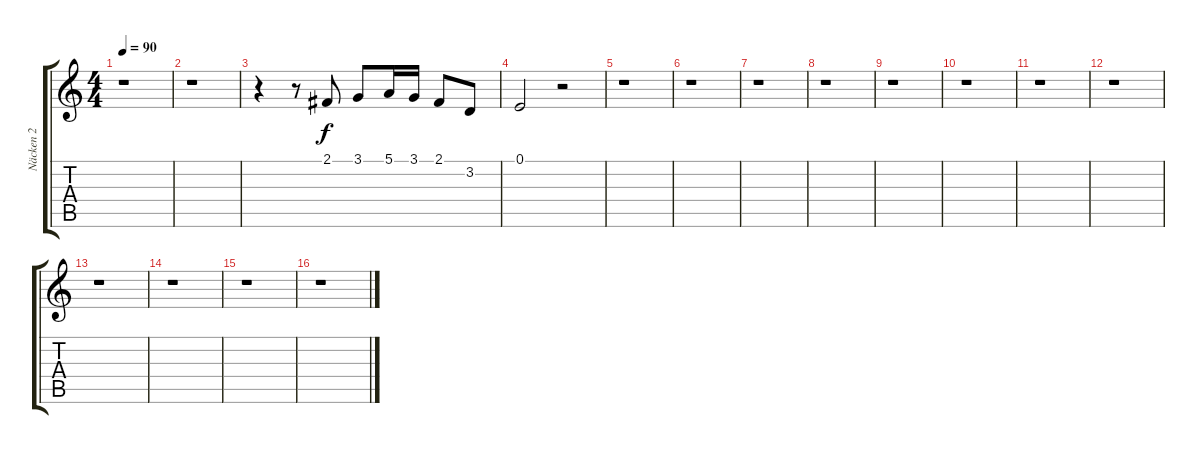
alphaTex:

\track ("Näcken 2" "Näcken 2") {instrument choiraahs}
\staff {score tabs}
\tuning (E4 B3 G3 D3 A2 E2) {hide}
\ts (4 4)
\tempo 90
\clef g2
\ks c
r.1{dy f} |
r.1 |
r.4 r.8 2.1.8 3.1.8 5.1.16 3.1.16 2.1.8 3.2.8 |
0.1.2 r.2 |
r.1 |
r.1 |
r.1 |
r.1 |
r.1 |
r.1 |
r.1 |
r.1 |
r.1 |
r.1 |
r.1 |
r.1
